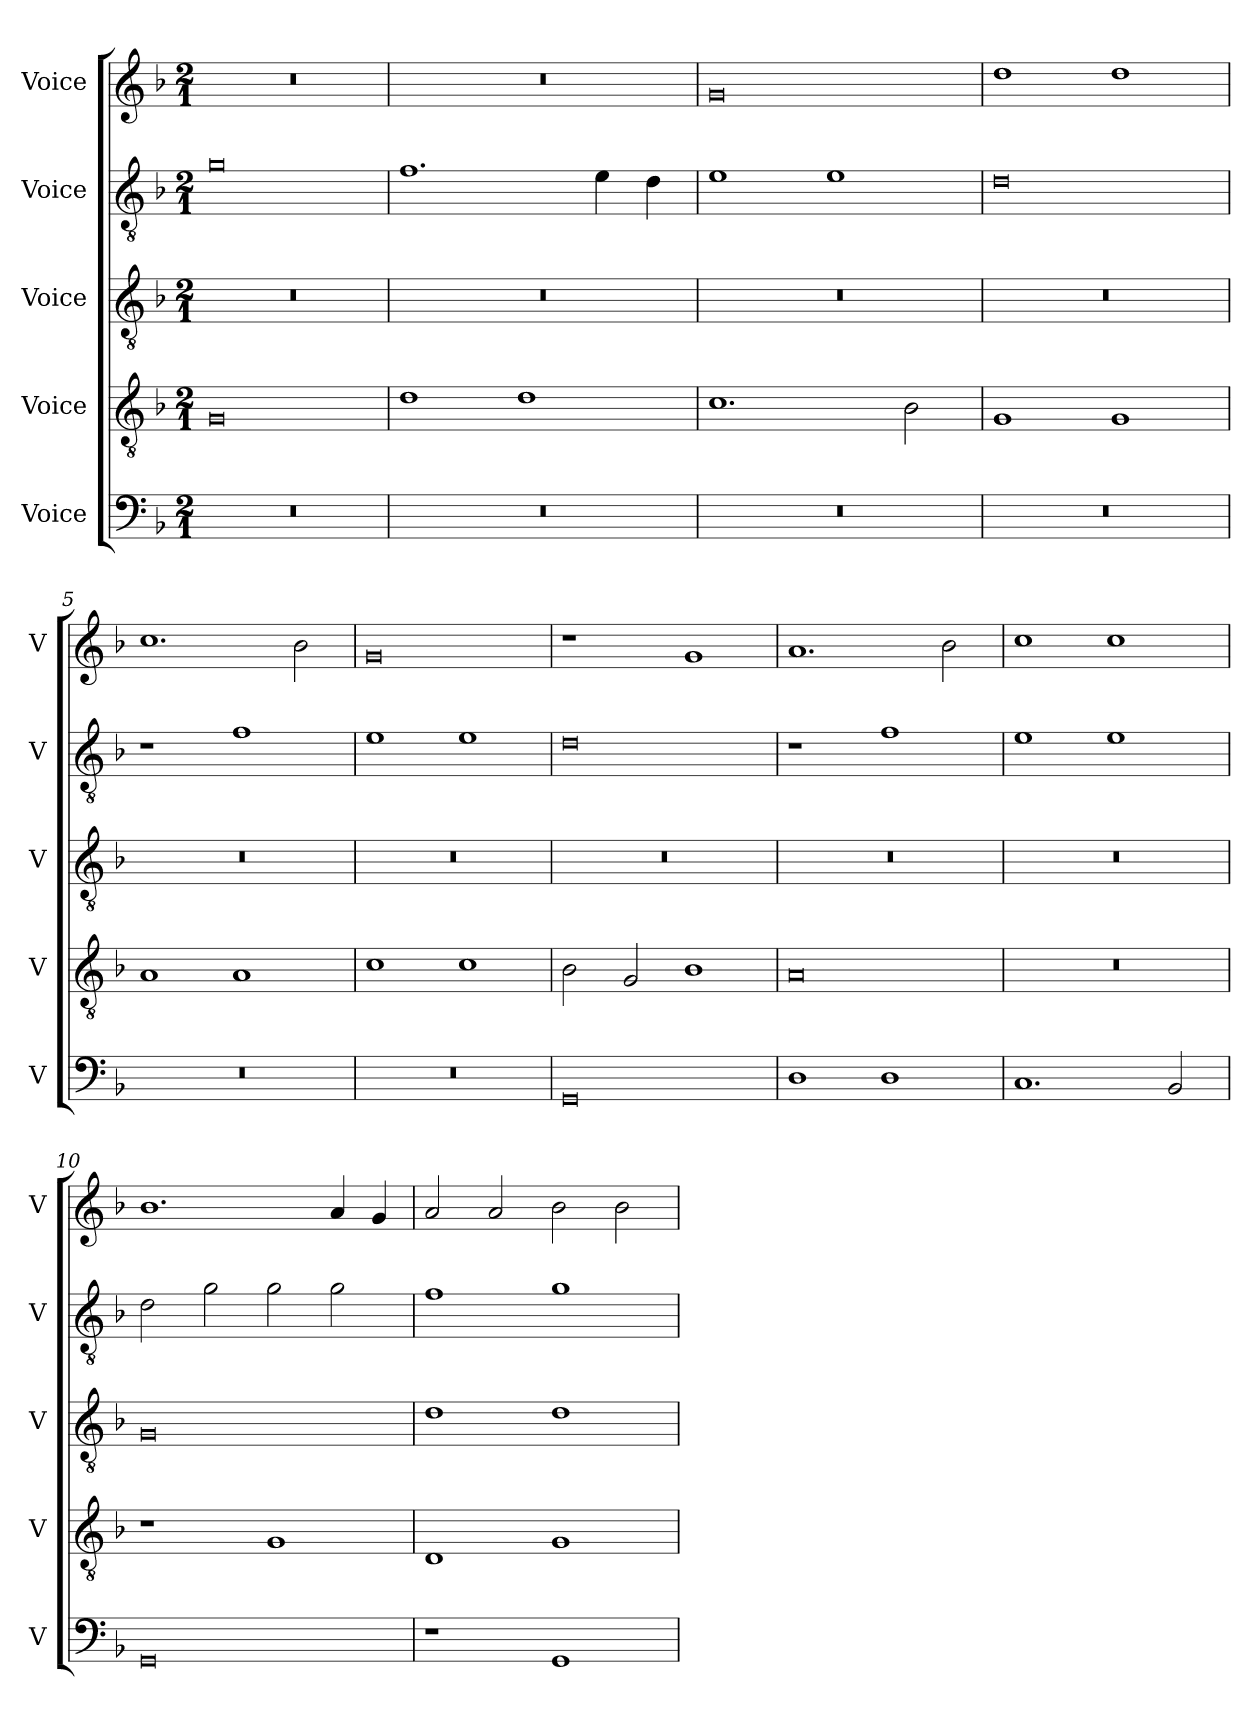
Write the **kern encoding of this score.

**kern	**kern	**kern	**kern	**kern
*part5	*part4	*part3	*part2	*part1
*staff5	*staff4	*staff3	*staff2	*staff1
*I"Voice	*I"Voice	*I"Voice	*I"Voice	*I"Voice
*I'V	*I'V	*I'V	*I'V	*I'V
*clefF4	*clefGv2	*clefGv2	*clefGv2	*clefG2
*k[b-]	*k[b-]	*k[b-]	*k[b-]	*k[b-]
*M2/1	*M2/1	*M2/1	*M2/1	*M2/1
=1	=1	=1	=1	=1
0r	0G	0r	0g	0r
=2	=2	=2	=2	=2
0r	1d	0r	1.f	0r
.	1d	.	.	.
.	.	.	4e\	.
.	.	.	4d\	.
=3	=3	=3	=3	=3
0r	1.c	0r	1e	0g
.	.	.	1e	.
.	2B-\	.	.	.
=4	=4	=4	=4	=4
0r	1G	0r	0d	1dd
.	1G	.	.	1dd
!!LO:LB:g=z
=5	=5	=5	=5	=5
0r	1A	0r	1r	1.cc
.	1A	.	1f	.
.	.	.	.	2b-\
=6	=6	=6	=6	=6
0r	1c	0r	1e	0g
.	1c	.	1e	.
=7	=7	=7	=7	=7
0GG	2B-\	0r	0d	1r
.	2G/	.	.	.
.	1B-	.	.	1g
=8	=8	=8	=8	=8
1D	0A	0r	1r	1.a
1D	.	.	1f	.
.	.	.	.	2b-\
=9	=9	=9	=9	=9
1.C	0r	0r	1e	1cc
.	.	.	1e	1cc
2BB-/	.	.	.	.
!!LO:LB:g=z
=10	=10	=10	=10	=10
0GG	1r	0G	2d\	1.b-
.	.	.	2g\	.
.	1G	.	2g\	.
.	.	.	2g\	4a/
.	.	.	.	4g/
=11	=11	=11	=11	=11
1r	1D	1d	1f	2a/
.	.	.	.	2a/
1GG	1G	1d	1g	2b-\
.	.	.	.	2b-\
=	=	=	=	=
*-	*-	*-	*-	*-
